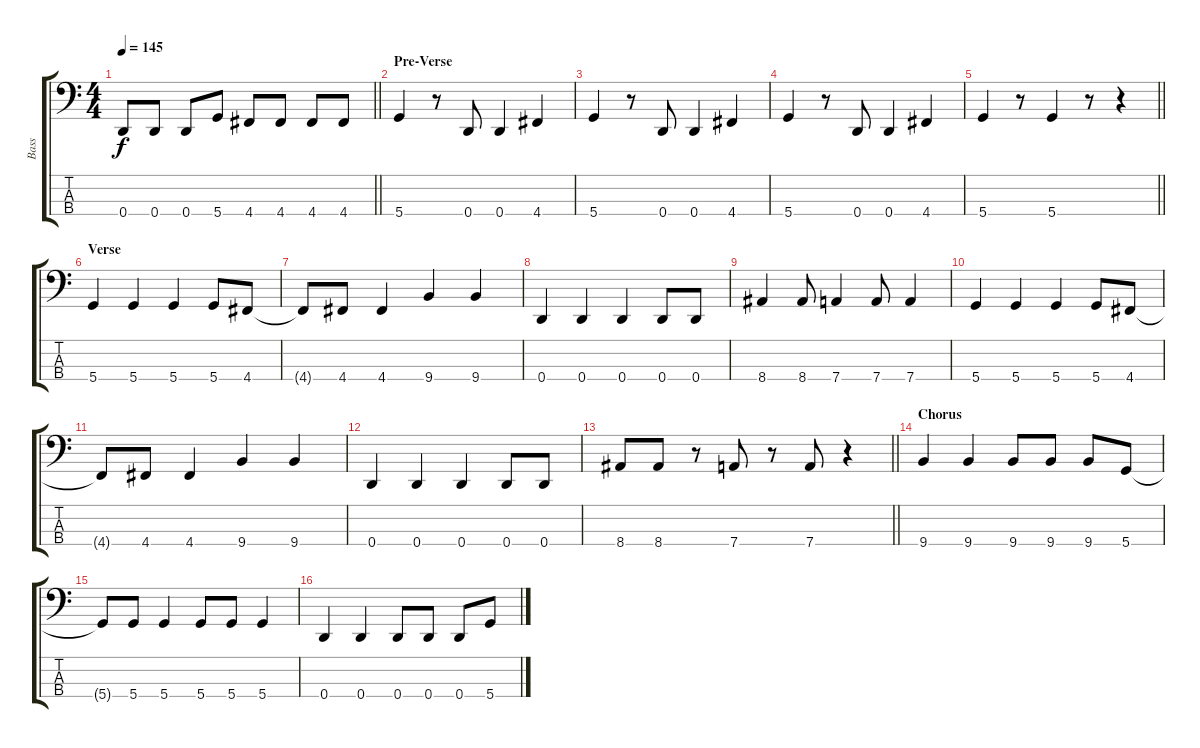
\track ("Bass" "Bass") {instrument electricbasspick}
\staff {score tabs}
\tuning (G2 D2 A1 D1) {hide}
\ts (4 4)
\tempo 145
\clef f4
\barLineRight lightlight
\ks c
0.4.8{dy f} 0.4.8 0.4.8 5.4.8 4.4.8 4.4.8 4.4.8 4.4.8 |
\section ("" "Pre-Verse")
5.4.4 r.8 0.4.8 0.4.4 4.4.4 |
5.4.4 r.8 0.4.8 0.4.4 4.4.4 |
5.4.4 r.8 0.4.8 0.4.4 4.4.4 |
\barLineRight lightlight
5.4.4 r.8 5.4.4 r.8 r.4 |
\section ("" "Verse")
5.4.4 5.4.4 5.4.4 5.4.8 4.4.8 |
4.4{t}.8 4.4.8 4.4.4 9.4.4 9.4.4 |
0.4.4 0.4.4 0.4.4 0.4.8 0.4.8 |
8.4.4 8.4.8 7.4.4 7.4.8 7.4.4 |
5.4.4 5.4.4 5.4.4 5.4.8 4.4.8 |
4.4{t}.8 4.4.8 4.4.4 9.4.4 9.4.4 |
0.4.4 0.4.4 0.4.4 0.4.8 0.4.8 |
\barLineRight lightlight
8.4.8 8.4.8 r.8 7.4.8 r.8 7.4.8 r.4 |
\section ("" "Chorus")
9.4.4 9.4.4 9.4.8 9.4.8 9.4.8 5.4.8 |
5.4{t}.8 5.4.8 5.4.4 5.4.8 5.4.8 5.4.4 |
0.4.4 0.4.4 0.4.8 0.4.8 0.4.8 5.4.8
